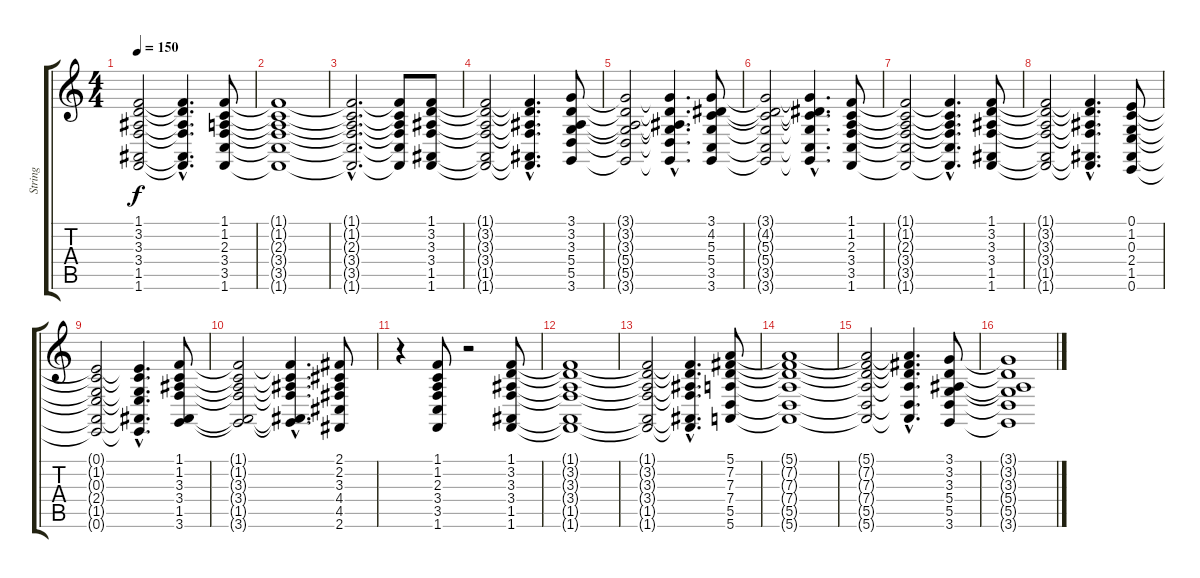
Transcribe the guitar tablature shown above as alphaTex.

\track ("String" "String") {instrument stringensemble1}
\staff {score tabs}
\tuning (E4 B3 G3 D3 A2 E2) {hide}
\ts (4 4)
\tempo 150
\clef g2
\ks c
(1.1{t} 3.2{t} 3.3{t} 3.4{t} 1.5{t} 1.6{t}).2{dy f} (1.1{hac t} 3.2{hac t} 3.3{hac t} 3.4{hac t} 1.5{hac t} 1.6{hac t}).4{d} (1.1 1.2 2.3 3.4 3.5 1.6).8 |
(1.1{t} 1.2{t} 2.3{t} 3.4{t} 3.5{t} 1.6{t}).1 |
(1.1{hac t} 1.2{hac t} 2.3{hac t} 3.4{hac t} 3.5{hac t} 1.6{hac t}).2{d} (1.1{t} 1.2{t} 2.3{t} 3.4{t} 3.5{t} 1.6{t}).8 (1.1 3.2 3.3 3.4 1.5 1.6).8 |
(1.1{t} 3.2{t} 3.3{t} 3.4{t} 1.5{t} 1.6{t}).2 (1.1{hac t} 3.2{hac t} 3.3{hac t} 3.4{hac t} 1.5{hac t} 1.6{hac t}).4{d} (3.1 3.2 3.3 5.4 5.5 3.6).8 |
(3.1{t} 3.2{t} 3.3{t} 5.4{t} 5.5{t} 3.6{t}).2 (3.1{hac t} 3.2{hac t} 3.3{hac t} 5.4{hac t} 5.5{hac t} 3.6{hac t}).4{d} (3.1 4.2 5.3 5.4 3.5 3.6).8 |
(3.1{t} 4.2{t} 5.3{t} 5.4{t} 3.5{t} 3.6{t}).2 (3.1{hac t} 4.2{hac t} 5.3{hac t} 5.4{hac t} 3.5{hac t} 3.6{hac t}).4{d} (1.1 1.2 2.3 3.4 3.5 1.6).8 |
(1.1{t} 1.2{t} 2.3{t} 3.4{t} 3.5{t} 1.6{t}).2 (1.1{hac t} 1.2{hac t} 2.3{hac t} 3.4{hac t} 3.5{hac t} 1.6{hac t}).4{d} (1.1 3.2 3.3 3.4 1.5 1.6).8 |
(1.1{t} 3.2{t} 3.3{t} 3.4{t} 1.5{t} 1.6{t}).2 (1.1{hac t} 3.2{hac t} 3.3{hac t} 3.4{hac t} 1.5{hac t} 1.6{hac t}).4{d} (0.1 1.2 0.3 2.4 1.5 0.6).8 |
(0.1{t} 1.2{t} 0.3{t} 2.4{t} 1.5{t} 0.6{t}).2 (0.1{hac t} 1.2{hac t} 0.3{hac t} 2.4{hac t} 1.5{hac t} 0.6{hac t}).4{d} (1.1 1.2 3.3 3.4 1.5 3.6).8 |
(1.1{t} 1.2{t} 3.3{t} 3.4{t} 1.5{t} 3.6{t}).2 (1.1{hac t} 1.2{hac t} 3.3{hac t} 3.4{hac t} 1.5{hac t} 3.6{hac t}).4{d} (2.1 2.2 3.3 4.4 4.5 2.6).8 |
r.4 (1.1 1.2 2.3 3.4 3.5 1.6).8 r.2 (1.1 3.2 3.3 3.4 1.5 1.6).8 |
(1.1{t} 3.2{t} 3.3{t} 3.4{t} 1.5{t} 1.6{t}).1 |
(1.1{t} 3.2{t} 3.3{t} 3.4{t} 1.5{t} 1.6{t}).2 (1.1{hac t} 3.2{hac t} 3.3{hac t} 3.4{hac t} 1.5{hac t} 1.6{hac t}).4{d} (5.1 7.2 7.3 7.4 5.5 5.6).8 |
(5.1{t} 7.2{t} 7.3{t} 7.4{t} 5.5{t} 5.6{t}).1 |
(5.1{t} 7.2{t} 7.3{t} 7.4{t} 5.5{t} 5.6{t}).2 (5.1{hac t} 7.2{hac t} 7.3{hac t} 7.4{hac t} 5.5{hac t} 5.6{hac t}).4{d} (3.1 3.2 3.3 5.4 5.5 3.6).8 |
(3.1{t} 3.2{t} 3.3{t} 5.4{t} 5.5{t} 3.6{t}).1
